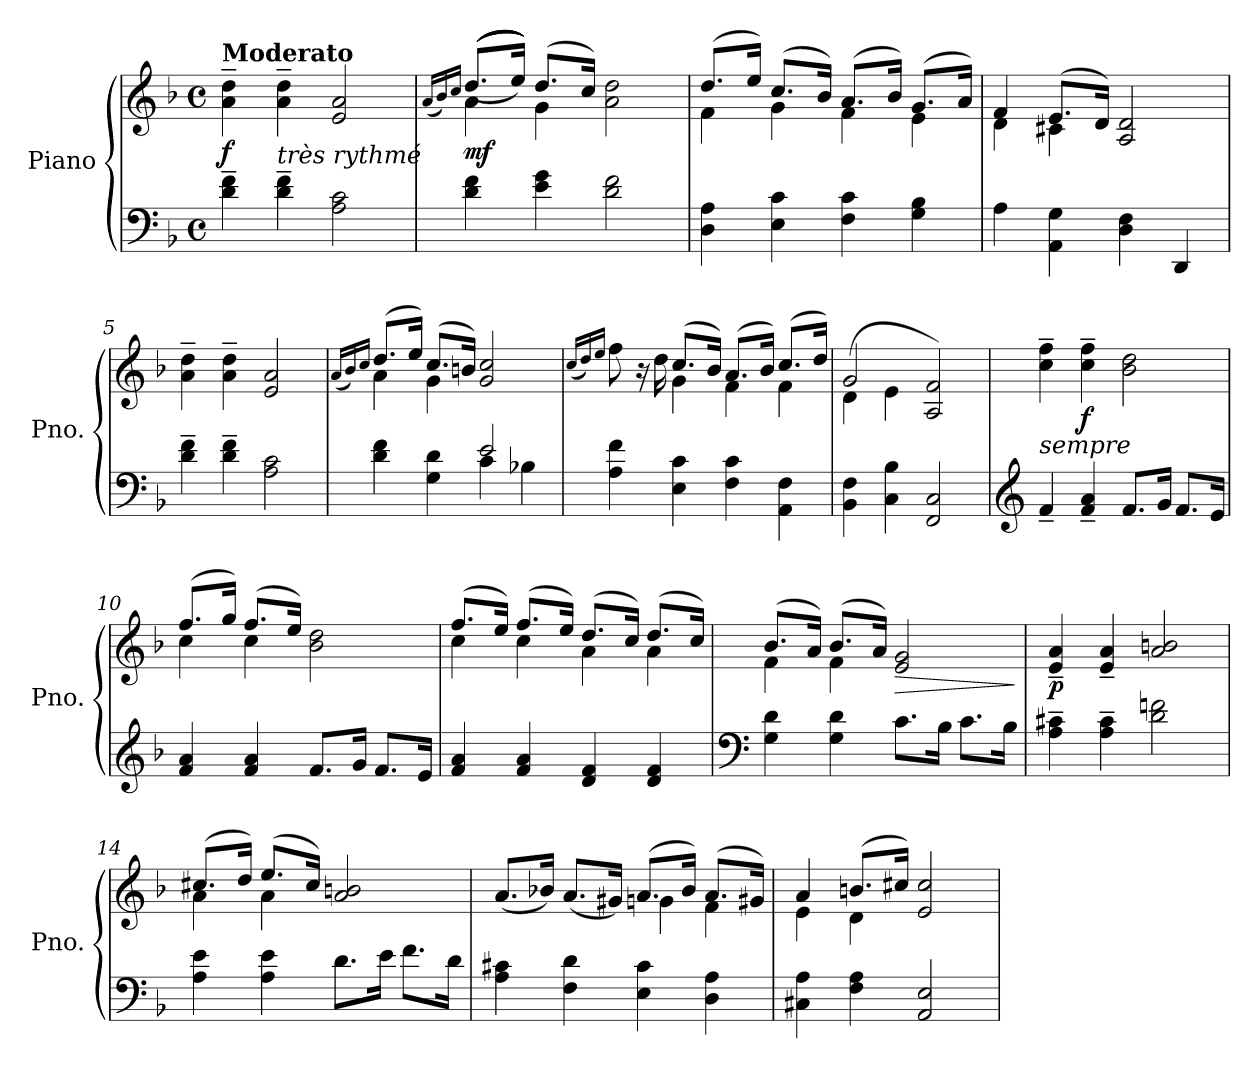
**kern	**kern	**dynam
*part1	*part1	*part1
*staff2	*staff1	*staff1/2
*I"Piano	*	*
*I'Pno.	*	*
*clefF4	*clefG2	*
*k[b-]	*k[b-]	*
*M4/4	*M4/4	*
*met(c)	*met(c)	*
=1	=1	=1
!	!LO:TX:a:B:t=Moderato	!
!	!	!LO:DY:b
4d\~ 4f\~	4a\~ 4dd\~	f
!LO:TX:a:i:t=très rythmé	!	!
4d\~ 4f\~	4a\~ 4dd\~	.
2A\ 2c\	2e/ 2a/	.
=2	=2	=2
.	(16qa/LL	.
.	16qb-/)	.
.	16qcc/JJ	.
*	*^	*
!	!	!	!LO:DY:b
4d\ 4f\	((((((8.dd/L	4a\	mf
.	16ee/Jk))))))	.	.
4e\ 4g\	(8.dd/L	4g\	.
.	16cc/Jk)	.	.
2d\ 2f\	2a\ 2dd\	2ryy	.
=3	=3	=3	=3
4D\ 4A\	(8.dd/L	4f\	.
.	16ee/Jk)	.	.
4E\ 4c\	(8.cc/L	4g\	.
.	16b-/Jk)	.	.
4F\ 4c\	(8.a/L	4f\	.
.	16b-/Jk)	.	.
4G\ 4B-\	(8.g/L	4e\	.
.	16a/Jk)	.	.
=4	=4	=4	=4
4A\	4f/	4d\	.
4AA\ 4G\	(8.e/L	4c#X\	.
.	16d/Jk)	.	.
4D\ 4F\	2A/ 2d/	2ryy	.
4DD/	.	.	.
*	*v	*v	*
=5	=5	=5
4d\~ 4f\~	4a\~ 4dd\~	.
4d\~ 4f\~	4a\~ 4dd\~	.
2A\ 2c\	2e/ 2a/	.
!!LO:LB:g=z
=6	=6	=6
.	(16qa/LL	.
.	16qb-/)	.
.	16qcc/JJ	.
*^	*^	*
4d\ 4f\	2ryy	(8.dd/L	4a\	.
.	.	16ee/Jk)	.	.
4G\ 4d\	.	(8.cc/L	4g\	.
.	.	16bn/Jk)	.	.
4c\	2e/	2g/ 2cc/	2ryy	.
4B-X\	.	.	.	.
*v	*v	*	*	*
=7	=7	=7	=7
.	(16qcc/LL	.	.
.	16qdd/)	.	.
.	16qee/JJ	.	.
4A\ 4f\	8ff\	4ryy	.
.	16r	.	.
.	16dd\	.	.
4E\ 4c\	(8.cc/L	4g\	.
.	16b-/Jk)	.	.
4F\ 4c\	(8.a/L	4f\	.
.	16b-/Jk)	.	.
4AA\ 4F\	(8.cc/L	4f\	.
.	16dd/Jk)	.	.
=8	=8	=8	=8
4BB-\ 4F\	(>4d\	2g/	.
4C\ 4B-\	4e\	.	.
2FF/ 2C/	2A/ 2f/)	2ryy	.
*	*v	*v	*
=9	=9	=9
*clefG2	*	*
*	*^	*
!LO:TX:a:i:t=sempre	!	!	!
*	*v	*v	*
4f~/	4cc\~ 4ff\~	.
!	!	!LO:DY:b
4f/~ 4a/~	4cc\~ 4ff\~	f
8.f/L	2b-\ 2dd\	.
16g/Jk	.	.
8.f/L	.	.
16e/Jk	.	.
=10	=10	=10
*	*^	*
4f/ 4a/	(>8.ff/L	4cc\	.
.	16gg/Jk)	.	.
4f/ 4a/	(>8.ff/L	4cc\	.
.	16ee/Jk)	.	.
8.f/L	2b-\ 2dd\	2ryy	.
16g/Jk	.	.	.
8.f/L	.	.	.
16e/Jk	.	.	.
!!LO:LB:g=z	!!
=11	=11	=11	=11
4f/ 4a/	(8.ff/L	4cc\	.
.	16ee/Jk)	.	.
4f/ 4a/	(8.ff/L	4cc\	.
.	16ee/Jk)	.	.
4d/ 4f/	(8.dd/L	4a\	.
.	16cc/Jk)	.	.
4d/ 4f/	(8.dd/L	4a\	.
.	16cc/Jk)	.	.
=12	=12	=12	=12
*clefF4	*	*	*
4G\ 4d\	(8.b-/L	4f\	.
.	16a/Jk)	.	.
4G\ 4d\	(8.b-/L	4f\	.
.	16a/Jk)	.	.
!	!	!	!LO:HP:b
8.c\L	2e/ 2g/	2ryy	>
16B-\Jk	.	.	.
8.c\L	.	.	.
16B-\Jk	.	.	.
*	*v	*v	*
.	.	]
=13	=13	=13
!	!	!LO:DY:b
4A\~ 4c#X\~	4e/~ 4a/~	p
4A\~ 4c#\~	4e/~ 4a/~	.
2d\ 2fn\	2a/ 2bn/	.
=14	=14	=14
*	*^	*
4A\ 4e\	(8.cc#X/L	4a\	.
.	16dd/Jk)	.	.
4A\ 4e\	(8.ee/L	4a\	.
.	16cc#/Jk)	.	.
8.d\L	2a/ 2bn/	2ryy	.
16e\Jk	.	.	.
8.f\L	.	.	.
16d\Jk	.	.	.
!!LO:LB:g=z	!!
=15	=15	=15	=15
4A\ 4c#X\	(8.a/L	2ryy	.
.	16b-X/Jk)	.	.
4F\ 4d\	(8.a/L	.	.
.	16g#X/Jk)	.	.
4E\ 4c#\	(8.a/L	4gn\	.
.	16b-/Jk)	.	.
4D\ 4A\	(8.a/L	4f\	.
.	16g#X/Jk)	.	.
=16	=16	=16	=16
4C#X\ 4A\	4a/	4e\	.
4F\ 4A\	(8.bn/L	4d\	.
.	16cc#X/Jk)	.	.
2AA/ 2E/	2e/ 2cc#/	2ryy	.
*	*v	*v	*
=	=	=
*-	*-	*-
